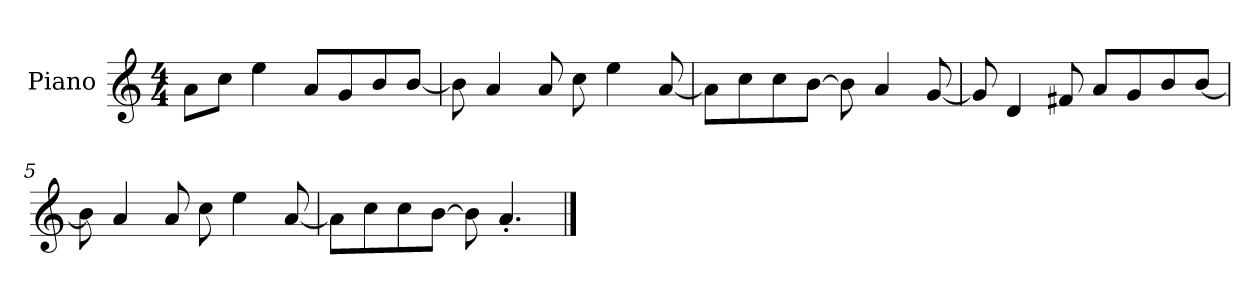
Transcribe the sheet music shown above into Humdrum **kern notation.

**kern
*part1
*staff1
*I"Piano
*I'P-no
*clefG2
*k[]
*M4/4
*MM90
=1
8a\L
8cc\J
4ee\
8a/L
8g/
8b/
[8b/J
=2
8b\]
4a/
8a/
8cc\
4ee\
[8a/
=3
8a\L]
8cc\
8cc\
[8b\J
8b\]
4a/
[8g/
=4
8g/]
4d/
8f#X/
8a/L
8g/
8b/
[8b/J
=5
8b\]
4a/
8a/
8cc\
4ee\
[8a/
!!LO:LB:g=z
=6
8a\L]
8cc\
8cc\
[8b\J
8b\]
4.a'/
==
*-
